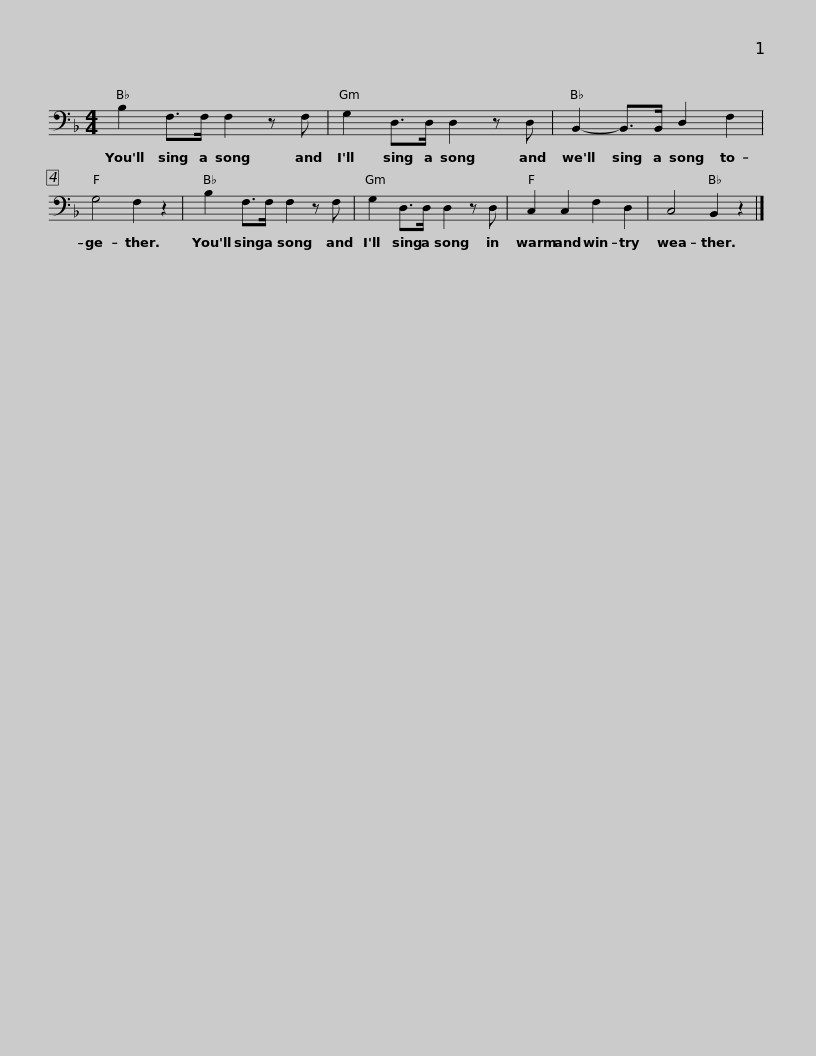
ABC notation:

X:1
L:1/8
M:4/4
I:linebreak $
K:F
V:1 bass
V:1
 B,2 F,>F, F,2 z F, | G,2 D,>D, D,2 z D, | B,,2- B,,>B,, D,2 F,2 | G,4 F,2 z2 |$ B,2 F,>F, F,2 z F, | %5
 G,2 D,>D, D,2 z D, | C,2 C,2 F,2 D,2 | C,4 B,,2 z2 |] %8
